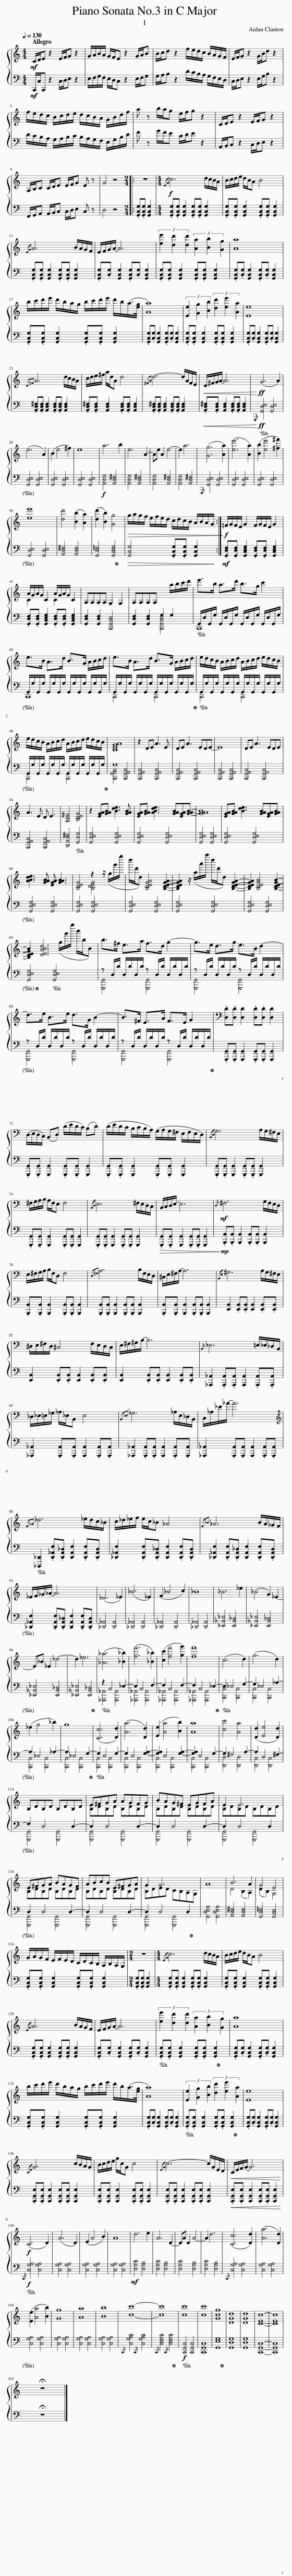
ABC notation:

X:1
%%score { ( 1 3 ) | ( 2 4 ) }
L:1/8
Q:1/4=130
M:4/4
I:linebreak $
K:C
V:1 treble
V:3 treble
V:2 bass
V:4 bass
V:1
!mf! C/D/E z2 E/F/G z2 | G/A/B/A/ G/F/E z2 G/A/B | B/c/d z2 f/e/d/c/ B/A/G/F/ | E/F/G z2 G/B/d z2 |$ f/e/d/c/ B/c/d/e/ d/c/B/A/ G/B/d/f/ | %5
 a z b/a/g e/f/g z2 | C/D/E z2 E/F/G z2 |$ A,/B,/C C/D/E E/F/G E z | G4 z4 |:[M:2/4] z4 | %10
[M:4/4]!f!{/EG} c6 d/c/B/A/ | B/c/d/e/ d/B/A B4 |${/EG} A6 B/A/G/F/ | E/F/G/A/- A6 | (3[ee']2 [dd']2 [dd']2 (3[Aa]2 [Bb]2 [Gg]2 | %15
 [Aa]8 |$ b/c'/d'/e'/ d'/b/a/g/ b/c'/d'/e'/ d'/b/(a/>[eg]/ | [Aa]8) | (3[Ee]2 [Gg]2 [Bb]2 (3[dd']2 [ee']2 [Aa]2 | [Ee]8 |$ %20
{/D^F} A6 d/c/B/A/ | c/d/e/^f/ a/d/A d4 |{/^FA} d6- d/A/F/E/ |!<(! D/^F/G/A/- A6!<)! |!ff! (G6 A2) |$ %25
 (e6 A2) | (B2 e4 ^f2) | e8 | a6 b2 | e6 A2- | %30
 Ae A2 e4- | e2 a6 | ([Gg]6 [Aa]2) | ([ee']6 [Aa]2) | ([Bb]2 [ee']4 [^f^f']2) |$ %35
 [ee']8 | [dd']4 ([Bb]2 [Aa]2) | ([dd']2 [Bb]2) [Gg]4 |!>(! g/a/g/f/ e/f/e/d/ c/d/c/B/ A/B/A/G/!>)! :|!f! =F/G/F/E/ G2 F/G/F/E/ G2 |$ %40
 A/G/A/G/ C2 A/G/A/G/ C2 | A,A,A,A, G,2 G,2 | A,A,A,A,[I:staff +1] G,2 G,2 |[I:staff -1] e'>b a>d' b>g c'2 |$ e>B A>d B>G A/B/c/d/ | %45
 e>B A>d B>G A/B/c/d/ | e/d/c/B/ A/B/c/d/ A/B/c/d/ e/d/c/B/ |$ e/d/c/B/ A/B/c/d/ A/B/c/d/ e/d/c/B/ | [CEGA]8 | z2 DE A3 E | %50
 DE A3 EDE- | E8 | DE A3 EDE |$ A3 E D E3 | [A,D^F]4 [B,DEG]4 | %55
 z2 [EGA][GAB] [Bde]3 [GAB] | [EGA][GAB] [ABde]3 [GAB][EGA][GAB]- | [GAB]8 | [EGA][GAB] [Bde]3 [GAB][EGA][GAB] |$ [ABde]3 [GAB] [EGA] [GAB]3 | %60
 x4 z2 z/ (g/g'/g''/ | d''/d'/d) [B,DEGA]4 [B,DEGA]2- | [B,DEGA]2 z/ (a/a'/a''/ d''/d'/d) [B,DEGA]2- | [B,DEGA]2 [B,DEGB]4 [B,DEGB]2- |$ [B,DEGB]2 [DEABd]6 | %65
 b>^f e>a f>d g2- | g>e d>g e>B d2- |$ d>e B>e d>G B2- | B>^F E>A F>E G2 | .[D,D].[D,D] [D,D]2 .[D,D].[D,D] [D,D]2 |$ %70
 (D,/E,/D,/C,/) (B,,.D,) (D/E/D/C/) (B,.D) | (D/E/D/C/ B,/C/B,/A,/) (G,/A,/G,/^F,/ E,/F,/E,/D,/) |{/B,,D,} G,6 A,/G,/^F,/E,/ |$ ^F,/G,/A,/B,/ A,/F,/E, F,4 |{/B,,D,} E,6 ^F,/E,/D,/C,/ | %75
 B,,/C,/D,/E,/- E,6 |!mf!{/D,} ^F,6 G,/F,/E,/D,/ |$ E,/^F,/G,/A,/ B,/F,/D, F,4 |{/D,^F,} A,6 B,/F,/E,/D,/ | ^C,/E,/^F,/A,/- A,6 | %80
{/B,,E,} ^G,6 A,/G,/^F,/E,/ |$ ^D,/E,/^F,/D,/ ^C,4 F,/E,/D,/C,/ | E,/^F,/^G,/B,/- B,6 |{/B,,} _E,6 =E,/_E,/_D,/B,,/ |$ _D,/_E,/=E,/_G,/ _A,/_E,/B,, E,4 | %85
{/B,,_E,} _G,6 _A,/E,/_D,/B,,/ | C,/_A,/_E/_A/- A6 |$[K:treble]{/F_A} _d6 _e/d/c/_B/ | c/_d/_e/f/ e/c/_B _A4 |{/F_B} _A6 B/A/_G/F/ |$ %90
 _E/F/_G/_A/- A6 | (_D6 _E2) | (_B6 _E2) | (F2 _B4 c2) | _B8 | %95
 _B6 _e2 | (_B4 G2) _E2- |$ E_B _E2 _d4- | d2 _e6 | ([_A_a]6 [_B_b]2) | %100
 ([ff']6 [_B_b]2) | ([cc']2 [ff']4 [gg']2) | [ff']8 | (c6 d2) | (g6 d2) |$ %105
 (_e2 g4 _b2) | g8 | ([Cc]6 [Dd]2) | ([Aa]6 [Dd]2) | ([Ee]2 [Aa]4 [Bb]2) | %110
 [Aa]8 | [cc']4 [Aa]4 | ([Dd]2 [Ee]4 [Dd]2) |$ B,DB,D B,DB,D | E^FGA AGFG | %115
 BAG^F EGFA | E2 E6 |$ E^FGA BAGF | ABcB E^FGA | G2 G6 | %120
 A8 | B6 A2 | G4 E4 |$ G/A/G/F/ E/F/E/D/ C/D/C/B,/ A,/B,/A,/G,/ |[M:2/4] z4 | %125
[M:4/4]{/EG} c6 d/c/B/A/ | B/c/d/e/ d/B/A B4 |${/EG} A6 B/A/G/F/ | E/F/G/A/- A6 | (3[ee']2 [dd']2 [dd']2 (3[Aa]2 [Bb]2 [Gg]2 | %130
 [Aa]8 |$ b/c'/d'/e'/ d'/b/a/g/ b/c'/d'/e'/ d'/b/(a/>[eg]/ | [Aa]8) | (3[Ee]2 [Gg]2 [Bb]2 (3[dd']2 [ee']2 [Aa]2 | [Ee]8 |$ %135
{/CE} G6 c/B/A/G/ | B/c/d/e/ g/c/G c4 |{/EG} c6- c/G/E/D/ |!<(! C/E/F/G/- G6!<)! |$!f! (C6 D2) | %140
 (A6 D2) | (E2 A4 B2) | A8 | d6 e2 | A6 D2- | %145
 DA D2 A4- | A2 d6 | ([Cc]6 [Dd]2) | ([Aa]6 [Dd]2) |$ ([Ee]2 [Aa]4 [Bb]2) | %150
 [Gg]8 | [Aa]8 | [Bb]8 | [cc']8- | [cc']8 | %155
 [cc']8 | [cc']8 | [Gcg]8 | [DGd]8 | [DGd]8 | %160
 [CEc]8- | [CEc]8 |$[Q:1/4=80] !fermata!z8 |] %163
V:2
!mf! C,,/C,/C,, z2 C,/D,/E, z2 | E,/F,/G,/F,/ E,/D,/C, z2 E,/F,/G, | G,/A,/B, z2 D/C/B,/A,/ G,/F,/E,/D,/ | C,/D,/E, z2 E,/G,/B, z2 |$ D/C/B,/A,/ G,/A,/B,/C/ B,/A,/G,/F,/ E,/G,/B,/D/ | %5
 F z G/F/E C/D/E z2 | A,,/B,,/C, z2 C,/D,/E, z2 |$ F,,/G,,/A,, A,,/B,,/C, C,/D,/E, C, z | D,4 z4 |:[M:2/4] .[G,,C,G,].[G,,C,G,] [G,,C,G,]2 | %10
[M:4/4] .[G,,C,G,].[G,,C,G,] [G,,C,G,]2 .[G,,C,G,].[G,,C,G,] [G,,C,G,]2 | .[G,,C,G,].[G,,C,G,] [G,,C,G,]2 .[G,,C,G,].[G,,C,G,] [G,,C,G,]2 |$ .[G,,C,G,].[G,,C,G,] [G,,C,G,]2 .[G,,C,G,].[G,,C,G,] [G,,C,G,]2 | .[G,,C,G,].[C,G,] [G,,C,G,]2 .[G,,C,G,].[C,G,] [G,,C,G,]2 | .[G,,C,G,].[G,,C,G,] [G,,C,G,]2 .[G,,C,G,].[G,,C,G,] [G,,C,G,]2 | %15
 .[G,,C,G,].[C,G,] [G,,C,G,]2 .[G,,C,G,].[C,G,] [G,,C,G,]2 |$ .[G,,C,G,].[G,,C,G,] [G,,C,G,]2 .[G,,C,G,].[G,,C,G,] [G,,C,G,]2 | .[G,,C,G,].[C,G,] [G,,C,G,]2 .[G,,C,G,].[C,G,] [G,,C,G,]2 | .[G,,C,G,].[G,,C,G,] [G,,C,G,]2 .[G,,C,G,].[G,,C,G,] [G,,C,G,]2 | .[G,,C,G,].[C,G,] [G,,C,G,]2 .[G,,C,G,].[C,G,] [G,,C,G,]2 |$ %20
 .[A,,D,^F,].[A,,D,F,] [A,,D,F,]2 .[A,,D,F,].[A,,D,F,] [A,,D,F,]2 | .[A,,D,^F,].[A,,D,F,] [A,,D,F,]2 .[A,,D,F,].[A,,D,F,] [A,,D,F,]2 | .[A,,D,^F,].[A,,D,F,] [A,,D,F,]2 .[A,,D,F,].[A,,D,F,] [A,,D,F,]2 |!<(! .[A,,D,^F,].[A,,D,F,] [A,,D,F,]2 .[A,,D,F,].[A,,D,F,] [A,,D,F,]2!<)! |!ff!!ped!{/G,,,-} [xG,,D,E,]4 [G,,D,E,]4 |$ %25
 [G,,D,E,]4 [G,,D,E,]4 | [G,,D,E,]4 [G,,D,E,]4 | [G,,D,E,]4 [G,,D,E,]4 |!f! [A,,D,G,]4 [A,,D,^F,]4 | [A,,D,G,]4 [A,,D,^F,]4 | %30
 [A,,D,G,]4 [A,,D,^F,]4 | [A,,D,G,]4 [A,,D,^F,]4 |{/G,,,-} [xG,,D,E,]4 [G,,D,E,]4 | [G,,D,E,]4 [G,,D,E,]4 | [G,,D,E,]4 [G,,D,E,]4 |$ %35
 [G,,D,E,]4 [G,,D,E,]4 | [A,,D,^F,]4 [A,,D,F,]4 | [G,,D,=F,]4 [G,,C,E,G,]4!ped-up! |!>(! [G,,C,G,]4 .[G,,C,G,].[G,,C,G,] [G,,C,G,]2!>)! :|!mf! .[G,,D,F,].[G,,D,F,] [G,,C,E,G,]2 .[G,,D,F,].[G,,D,F,] [G,,C,E,G,]2 |$ %40
 .[G,,D,F,].[G,,D,F,] [G,,C,E,G,]2 .[G,,D,F,].[G,,D,F,] [G,,C,E,G,]2 | [G,,D,F,]2 [G,,D,F,]2 [C,,G,,C,E,]4 | [G,,D,F,]2 [G,,D,F,]2 [C,,G,,C,E,]4 |!ped! G,,/E,/G,,/G,/ G,,/E,/G,,/G,/ G,,/E,/G,,/G,/ G,,/E,/G,,/G,/ |$ G,,/G,/G,,/G,/ G,,/G,/G,,/G,/ G,,/G,/G,,/G,/ G,,/G,/G,,/G,/ | %45
 G,,/G,/G,,/G,/ G,,/G,/G,,/G,/ G,,/G,/G,,/G,/ G,,/G,/G,,/G,/!ped-up! |!ped! G,,/G,/G,,/G,/ G,,/G,/G,,/G,/ G,,/G,/G,,/G,/ G,,/G,/G,,/G,/ |$ G,,/G,/G,,/G,/ G,,/G,/G,,/G,/ G,,/G,/G,,/G,/ G,,/G,/G,,/G,/!ped-up! | [C,,G,,A,,C,]4 [C,,G,,A,,C,]4 | [C,,G,,A,,C,]4 [C,,G,,A,,C,]4 | %50
 [C,,G,,A,,C,]4 [C,,G,,A,,C,]4 | [C,,G,,A,,C,]4 [C,,G,,A,,C,]4 | [C,,G,,A,,C,]4 [C,,G,,A,,C,]4 |$ [C,,G,,A,,C,]4 [C,,G,,A,,C,]4 | [D,,A,,D,^F,]4!ped! [G,,D,G,]4 | %55
 [G,,D,E,G,]4 [G,,D,E,G,]4 | [G,,D,E,G,]4 [G,,D,E,G,]4 | [G,,D,E,G,]4 [G,,D,E,G,]4 | [G,,D,E,G,]4 [G,,D,E,G,]4 |$ [G,,D,E,G,]4 [G,,D,E,G,]4 | %60
 [G,,D,E,G,]4 [G,,D,E,G,]4 | [G,,D,E,G,]4 [G,,D,E,G,]4 | [G,,D,E,G,]4 [G,,D,E,G,]4 | [G,,D,E,G,]4 [G,,D,E,G,]4 |$ [G,,D,E,G,]4!ped-up!!ped! [G,,D,E,G,]4 | %65
 z D,/D/ D,/D/D,/D/ z D,/D/ D,/D/D,/D/ | z D,/D/ D,/D/D,/D/ z D,/D/ D,/D/D,/D/ |$ z D,/D/ D,/D/D,/D/ z D,/D/ D,/D/D,/D/ | z D,/D/ D,/D/D,/D/ z D,/D/ D,/D/D,/D/!ped-up! | .[G,,,G,,].[G,,,G,,] [G,,,G,,]2 .[G,,,G,,].[G,,,G,,] [G,,,G,,]2 |$ %70
 .[G,,,G,,].[G,,,G,,] [G,,,G,,]2 .[G,,,G,,].[G,,,G,,] [G,,,G,,]2 | .[G,,,G,,].[G,,,G,,] [G,,,G,,]2 .[G,,,G,,].[G,,,G,,] [G,,,G,,]2 | .[G,,,G,,].[G,,,G,,] [G,,,G,,]2 .[G,,,G,,].[G,,,G,,] [G,,,G,,]2 |$ .[G,,,G,,].[G,,,G,,] [G,,,G,,]2 .[G,,,G,,].[G,,,G,,] [G,,,G,,]2 | .[G,,,G,,].[G,,,G,,] [G,,,G,,]2 .[G,,,G,,].[G,,,G,,] [G,,,G,,]2 | %75
!>(! .[G,,,G,,].[G,,,G,,] [G,,,G,,]2 .[G,,,G,,].[G,,,G,,] [G,,,G,,]2!>)! |!mp! .[B,,,B,,].[B,,,B,,] [B,,,B,,]2 .[B,,,B,,].[B,,,B,,] [B,,,B,,]2 |$ .[B,,,B,,].[B,,,B,,] [B,,,B,,]2 .[B,,,B,,].[B,,,B,,] [B,,,B,,]2 | .[B,,,B,,].[B,,,B,,] [B,,,B,,]2 .[B,,,B,,].[B,,,B,,] [B,,,B,,]2 | .[B,,,B,,].[B,,,B,,] [B,,,B,,]2 .[B,,,B,,].[B,,,B,,] [B,,,B,,]2 | %80
 [E,,B,,]2 .[E,,B,,].[E,,B,,] [E,,B,,]2 .[E,,B,,].[E,,B,,] |$ [E,,B,,]2 .[E,,B,,].[E,,B,,] [E,,B,,]2 .[E,,B,,].[E,,B,,] | [E,,B,,]2 .[E,,B,,].[E,,B,,] [E,,B,,]2 .[E,,B,,].[E,,B,,] | [_A,,,_A,,]2 .[A,,,A,,].[A,,,A,,] [A,,,A,,]2 .[A,,,A,,].[A,,,A,,] |$ [_A,,,_A,,]2 .[A,,,A,,].[A,,,A,,] [A,,,A,,]2 .[A,,,A,,].[A,,,A,,] | %85
 [_A,,,_A,,]2 .[A,,,A,,].[A,,,A,,] [A,,,A,,]2 .[A,,,A,,].[A,,,A,,] | [_A,,,_A,,]2 .[A,,,A,,].[A,,,A,,] [A,,,A,,]2 .[A,,,A,,].[A,,,A,,] |$!ped! [_D,,,_D,,]2 .[D,,_A,,F,].[D,,A,,_D,] [D,,A,,F,]2 .[D,,A,,F,].[D,,A,,D,] | [_D,,_A,,F,]2 .[D,,A,,F,].[D,,A,,_D,] [D,,A,,F,]2 .[D,,A,,F,].[D,,A,,D,] | [_D,,_A,,F,]2 .[D,,A,,F,].[D,,A,,_D,] [D,,A,,F,]2 .[D,,A,,F,].[D,,A,,D,] |$ %90
 [_D,,_A,,F,]2 .[D,,A,,F,].[D,,A,,_D,] [D,,A,,F,]2 .[D,,A,,F,].[D,,A,,D,] | [_D,,_A,,]4 [D,,A,,]4 | [_D,,_A,,]4 [D,,A,,]4 | [_D,,_A,,]4 [D,,A,,]4 | [_D,,_A,,]4 [D,,A,,]4 | %95
 [_E,,_B,,_E,]4 [E,,B,,_D,]4 | [_E,,_B,,_E,]4 [E,,B,,_D,]4 |$ [_E,,_B,,_E,]4 [E,,B,,_D,]4 | [_E,,_B,,_E,]4 [E,,B,,_D,]4!ped-up! |!ped! z2 C,4 _E,2- | %100
 E,2 C,4 F,2- | F,2 C,4 F,2- | F,2 C,4 _E,2-!ped-up! |!ped! E,2 _E,4 G,2- | G,2 _E,4 _A,2- |$ %105
 A,2 _E,4 _A,2- | A,2 _E,4 G,2-!ped-up! |!ped! G,2 E,4 G,2- | G,2 E,4 [G,A,]2- | [G,A,]2 E,4 [G,A,]2- | %110
 [G,A,]2 E,4 G,2- | G,2 ^F,4 A,2- | A,2 D,4 ^F,2- |$ F,2 D,4 D,2- | D,2 D,4 D,2- | %115
 D,2 D,4 D,2- | D,2 D,4 D,2 |$ D,2 D,4 D,2- | D,2 D,4 D,2- | D,2 D,4 D,2!ped-up! | %120
 [G,,D,E,A,]4 [G,,D,E,A,]4 | [A,,D,^F,]4 [A,,D,F,]4 | [G,,D,=F,]4 [G,,C,E,]4 |$ .[G,,C,G,].[G,,C,G,] [G,,C,G,]2 .[G,,C,G,].[G,,C,G,] [G,,C,G,]2 |[M:2/4] .[G,,C,G,].[G,,C,G,] [G,,C,G,]2 | %125
[M:4/4] .[G,,C,G,].[G,,C,G,] [G,,C,G,]2 .[G,,C,G,].[G,,C,G,] [G,,C,G,]2 | .[G,,C,G,].[G,,C,G,] [G,,C,G,]2 .[G,,C,G,].[G,,C,G,] [G,,C,G,]2 |$ .[G,,C,G,].[G,,C,G,] [G,,C,G,]2 .[G,,C,G,].[G,,C,G,] [G,,C,G,]2 | .[G,,C,G,].[C,G,] [G,,C,G,]2 .[G,,C,G,].[C,G,] [G,,C,G,]2 |!ped! .[G,,C,G,].[G,,C,G,] [G,,C,G,]2 .[G,,C,G,].[G,,C,G,] [G,,C,G,]2!ped-up! | %130
 .[G,,C,G,].[C,G,] [G,,C,G,]2 .[G,,C,G,].[C,G,] [G,,C,G,]2 |$ .[G,,C,G,].[G,,C,G,] [G,,C,G,]2 .[G,,C,G,].[G,,C,G,] [G,,C,G,]2 | .[G,,C,G,].[C,G,] [G,,C,G,]2 .[G,,C,G,].[C,G,] [G,,C,G,]2 |!ped! .[G,,C,G,].[G,,C,G,] [G,,C,G,]2 .[G,,C,G,].[G,,C,G,] [G,,C,G,]2!ped-up! | .[G,,C,G,].[C,G,] [G,,C,G,]2 .[G,,C,G,].[C,G,] [G,,C,G,]2 |$ %135
 .[C,,G,,E,].[C,,G,,E,] [C,,G,,E,]2 .[C,,G,,E,].[C,,G,,E,] [C,,G,,E,]2 | .[C,,G,,E,].[C,,G,,E,] [C,,G,,E,]2 .[C,,G,,E,].[C,,G,,E,] [C,,G,,E,]2 | .[C,,G,,E,].[C,,G,,E,] [C,,G,,E,]2 .[C,,G,,E,].[C,,G,,E,] [C,,G,,E,]2 |!<(! .[C,,G,,E,].[C,,G,,E,] [C,,G,,E,]2 .[C,,G,,E,].[C,,G,,E,] [C,,G,,E,]2!<)! |$!f!!ped!{/C,,} [xC,G,A,]4 [C,G,A,]4 | %140
 [C,G,A,]4 [C,G,A,]4 | [C,G,A,]4 [C,G,A,]4 | [C,G,A,]4 [C,G,A,]4 |!mf! [D,G,C]4 [D,G,B,]4 | [D,G,C]4 [D,G,B,]4 | %145
 [D,G,C]4 [D,G,B,]4 | [D,G,C]4 [D,G,B,]4 |{/C,,} [xC,G,A,]4 [C,G,A,]4 | [C,G,A,]4 [C,G,A,]4 |$ [C,G,A,]4 [C,G,A,]4 | %150
 [C,G,A,]4 [C,G,A,]4 | [C,G,A,]4 [C,G,A,]4 | [C,G,A,]4 [C,G,A,]4 |{/C,,} [C,G,A,C]4{/C,,} [C,G,A,C]4 |{/C,,} [C,E,G,C]4{/C,,} [C,E,G,C]4!ped-up! | %155
!f!!ped! [C,,G,,C,]4 [C,,G,,C,]4 | [C,,G,,C,]8 | [G,,E,G,]8!ped-up! | [G,,D,G,]8 | [G,,D,G,]8 | %160
 [C,,G,,C,]8- | [C,,G,,C,]8 |$ !fermata!z8 |] %163
V:3
 x8 | x8 | x8 | x8 |$ x8 | %5
 x8 | x8 |$ x8 | x8 |:[M:2/4] x4 | %10
[M:4/4] x8 | x8 |$ x8 | x8 | x8 | %15
 x8 |$ x8 | x8 | x8 | x8 |$ %20
 x8 | x8 | x8 | x8 | x8 |$ %25
 x8 | x8 | x8 | x8 | x8 | %30
 x8 | x8 | x8 | x8 | x8 |$ %35
 x8 | x8 | x8 | x8 :| x8 |$ %40
 C2 x2 C2 x2 | x8 | x6 a/b/c'/d'/ | x8 |$ x8 | %45
 x8 | x8 |$ x8 | x8 | x8 | %50
 x8 | x8 | x8 |$ x8 | x8 | %55
 x8 | x8 | x8 | x8 |$ x8 | %60
 [B,DEG]4 [B,DEG]4 | x8 | x8 | x8 |$ x9/2 (g/g'/g''/ b'/b/B) | %65
 x8 | x8 |$ x8 | x8 | x8 |$ %70
 x8 | x8 | x8 |$ x8 | x8 | %75
 x8 | x8 |$ x8 | x8 | x8 | %80
 x8 |$ x8 | x8 | x8 |$ x8 | %85
 x8 | x8 |$[K:treble] x8 | x8 | x8 |$ %90
 x8 | x8 | x8 | x8 | x8 | %95
 x8 | x8 |$ x8 | x8 | x8 | %100
 x8 | x8 | x8 | x8 | x8 |$ %105
 x8 | x8 | x8 | x8 | x8 | %110
 x8 | x8 | x8 |$ x8 | B,DB,D B,DB,D | %115
 B,DB,D B,DB,D | B,DB,D B,DB,D |$ B,DB,D B,DB,D | B,DB,D B,DB,D | B,DED CB,A,G, | %120
 x8 | D4 (B,2 A,2) | (D2 B,2) G,4 |$ x8 |[M:2/4] x4 | %125
[M:4/4] x8 | x8 |$ x8 | x8 | x8 | %130
 x8 |$ x8 | x8 | x8 | x8 |$ %135
 x8 | x8 | x8 | x8 |$ x8 | %140
 x8 | x8 | x8 | x8 | x8 | %145
 x8 | x8 | x8 | x8 |$ x8 | %150
 x8 | x8 | x8 | x8 | x8 | %155
 x8 | x8 | x8 | x8 | x8 | %160
 x8 | x8 |$ x8 |] %163
V:4
 x8 | x8 | x8 | x8 |$ x8 | %5
 x8 | x8 |$ x8 | x8 |:[M:2/4] x4 | %10
[M:4/4] x8 | x8 |$ x8 | x8 | x8 | %15
 x8 |$ x8 | x8 | x8 | x8 |$ %20
 x8 | x8 | x8 | x8 | x8 |$ %25
 x8 | x8 | x8 | x8 | x8 | %30
 x8 | x8 | x8 | x8 | x8 |$ %35
 x8 | x8 | x8 | x8 :| x8 |$ %40
 x8 | x8 | x8 | C,,8 |$ C,,8 | %45
 C,,4 C,,4 | C,,4 C,,4 |$ C,,4 C,,4 | G,8 | x8 | %50
 x8 | x8 | x8 |$ x8 | x8 | %55
 x8 | x8 | x8 | x8 |$ x8 | %60
 x8 | x8 | x8 | x8 |$ x8 | %65
 [G,,,G,,]4 [G,,,G,,]4 | [G,,,G,,]4 [G,,,G,,]4 |$ [G,,,G,,]4 [G,,,G,,]4 | [G,,,G,,]4 [G,,,G,,]4 | x8 |$ %70
 x8 | x8 | x8 |$ x8 | x8 | %75
 x8 | x8 |$ x8 | x8 | x8 | %80
 x8 |$ x8 | x8 | x8 |$ x8 | %85
 x8 | x8 |$ x8 | x8 | x8 |$ %90
 x8 | x8 | x8 | x8 | x8 | %95
 x8 | x8 |$ x8 | x8 | [_A,,,_A,,]4 [A,,,A,,]4 | %100
 [_A,,,_A,,]4 [A,,,A,,]4 | [_A,,,_A,,]4 [A,,,A,,]4 | [_A,,,_A,,]4 [A,,,A,,]4 | [C,,C,]4 [C,,C,]4 | [C,,C,]4 [C,,C,]4 |$ %105
 [C,,C,]4 [C,,C,]4 | [C,,C,]4 [C,,C,]4 | [C,,C,]4 [C,,C,]4 | [C,,C,]4 [C,,C,]4 | [C,,C,]4 [C,,C,]4 | %110
 [C,,C,]4 [C,,C,]4 | [D,,D,]4 [D,,D,]4 | [D,,C,]4 [D,,C,]4 |$ [G,,,G,,]4 [G,,,G,,]4 | [G,,,G,,]4 [G,,,G,,]4 | %115
 [G,,,G,,]4 [G,,,G,,]4 | [G,,,G,,]4 [G,,,G,,]4 |$ [G,,,G,,]4 [G,,,G,,]4 | [G,,,G,,]4 [G,,,G,,]4 | [G,,,G,,]4 [G,,,G,,]4 | %120
 x8 | x8 | x8 |$ x8 |[M:2/4] x4 | %125
[M:4/4] x8 | x8 |$ x8 | x8 | x8 | %130
 x8 |$ x8 | x8 | x8 | x8 |$ %135
 x8 | x8 | x8 | x8 |$ x8 | %140
 x8 | x8 | x8 | x8 | x8 | %145
 x8 | x8 | x8 | x8 |$ x8 | %150
 x8 | x8 | x8 | x8 | x8 | %155
 x8 | x8 | x8 | x8 | x8 | %160
 x8 | x8 |$ x8 |] %163
